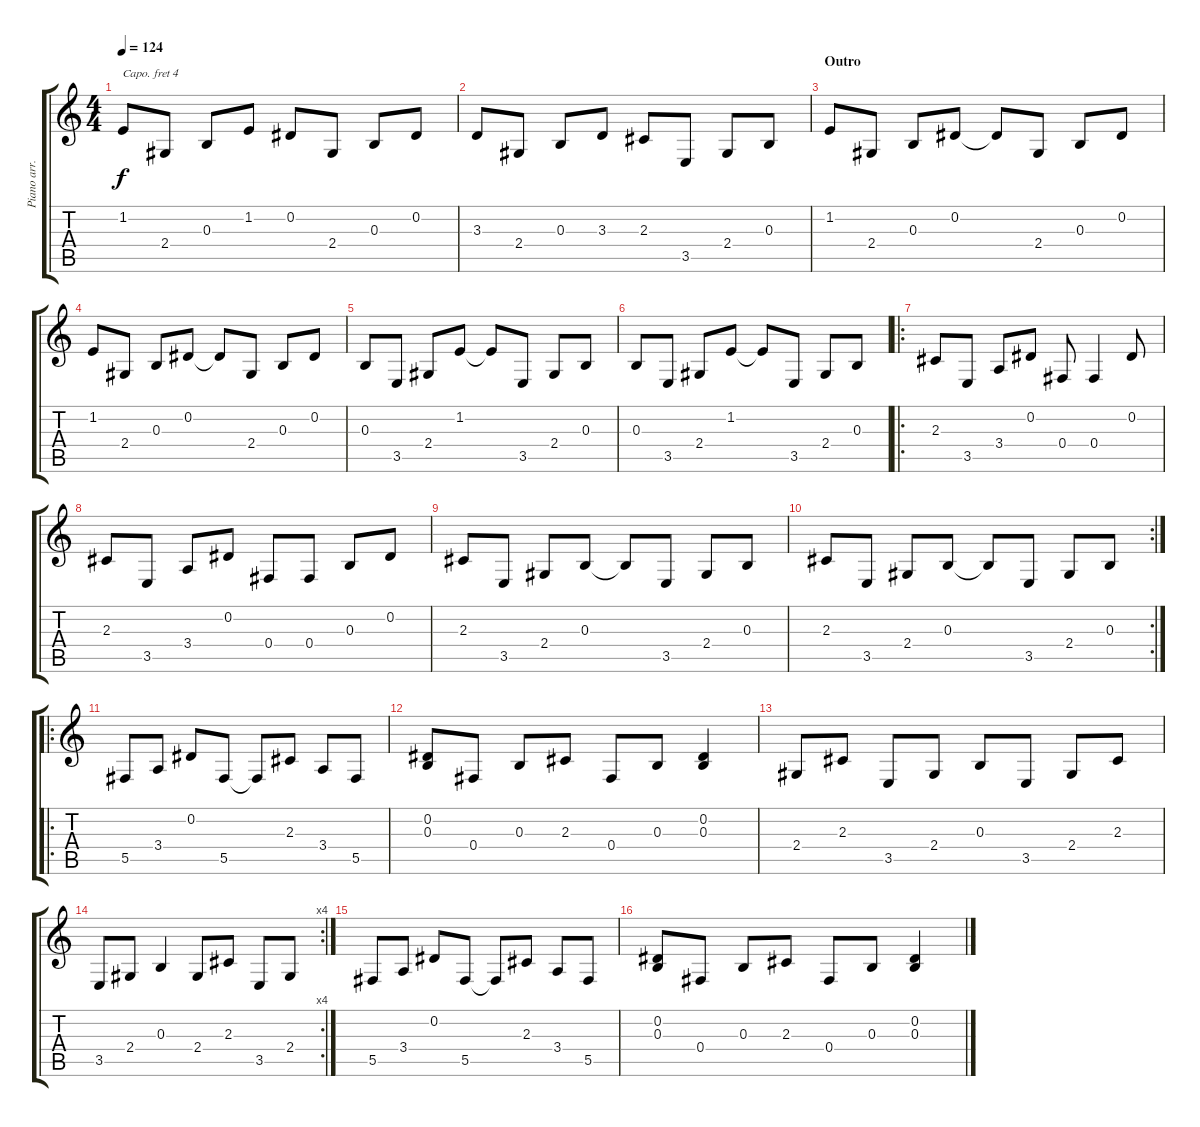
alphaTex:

\track ("Piano arr. for Gtr." "Piano arr.") {instrument acousticgrandpiano}
\staff {score tabs}
\capo 4
\tuning (E4 B3 G3 D3 A2 E2) {hide}
\ts (4 4)
\tempo 124
\clef g2
\ks c
1.2.8{dy f} 2.4.8 0.3.8 1.2.8 0.2.8 2.4.8 0.3.8 0.2.8 |
3.3.8 2.4.8 0.3.8 3.3.8 2.3.8 3.5.8 2.4.8 0.3.8 |
\section ("" "Outro")
1.2.8 2.4.8 0.3.8 0.2.8 0.2{t}.8 2.4.8 0.3.8 0.2.8 |
1.2.8 2.4.8 0.3.8 0.2.8 0.2{t}.8 2.4.8 0.3.8 0.2.8 |
0.3.8 3.5.8 2.4.8 1.2.8 1.2{t}.8 3.5.8 2.4.8 0.3.8 |
0.3.8 3.5.8 2.4.8 1.2.8 1.2{t}.8 3.5.8 2.4.8 0.3.8 |
\ro
2.3.8 3.5.8 3.4.8 0.2.8 0.4.8 0.4.4 0.2.8 |
2.3.8 3.5.8 3.4.8 0.2.8 0.4.8 0.4.8 0.3.8 0.2.8 |
2.3.8 3.5.8 2.4.8 0.3.8 0.3{t}.8 3.5.8 2.4.8 0.3.8 |
\rc 2
2.3.8 3.5.8 2.4.8 0.3.8 0.3{t}.8 3.5.8 2.4.8 0.3.8 |
\ro
5.5.8 3.4.8 0.2.8 5.5.8 5.5{t}.8 2.3.8 3.4.8 5.5.8 |
(0.2 0.3).8 0.4.8 0.3.8 2.3.8 0.4.8 0.3.8 (0.2 0.3).4 |
2.4.8 2.3.8 3.5.8 2.4.8 0.3.8 3.5.8 2.4.8 2.3.8 |
\rc 4
3.5.8 2.4.8 0.3.4 2.4.8 2.3.8 3.5.8 2.4.8 |
5.5.8 3.4.8 0.2.8 5.5.8 5.5{t}.8 2.3.8 3.4.8 5.5.8 |
(0.2 0.3).8 0.4.8 0.3.8 2.3.8 0.4.8 0.3.8 (0.2 0.3).4
